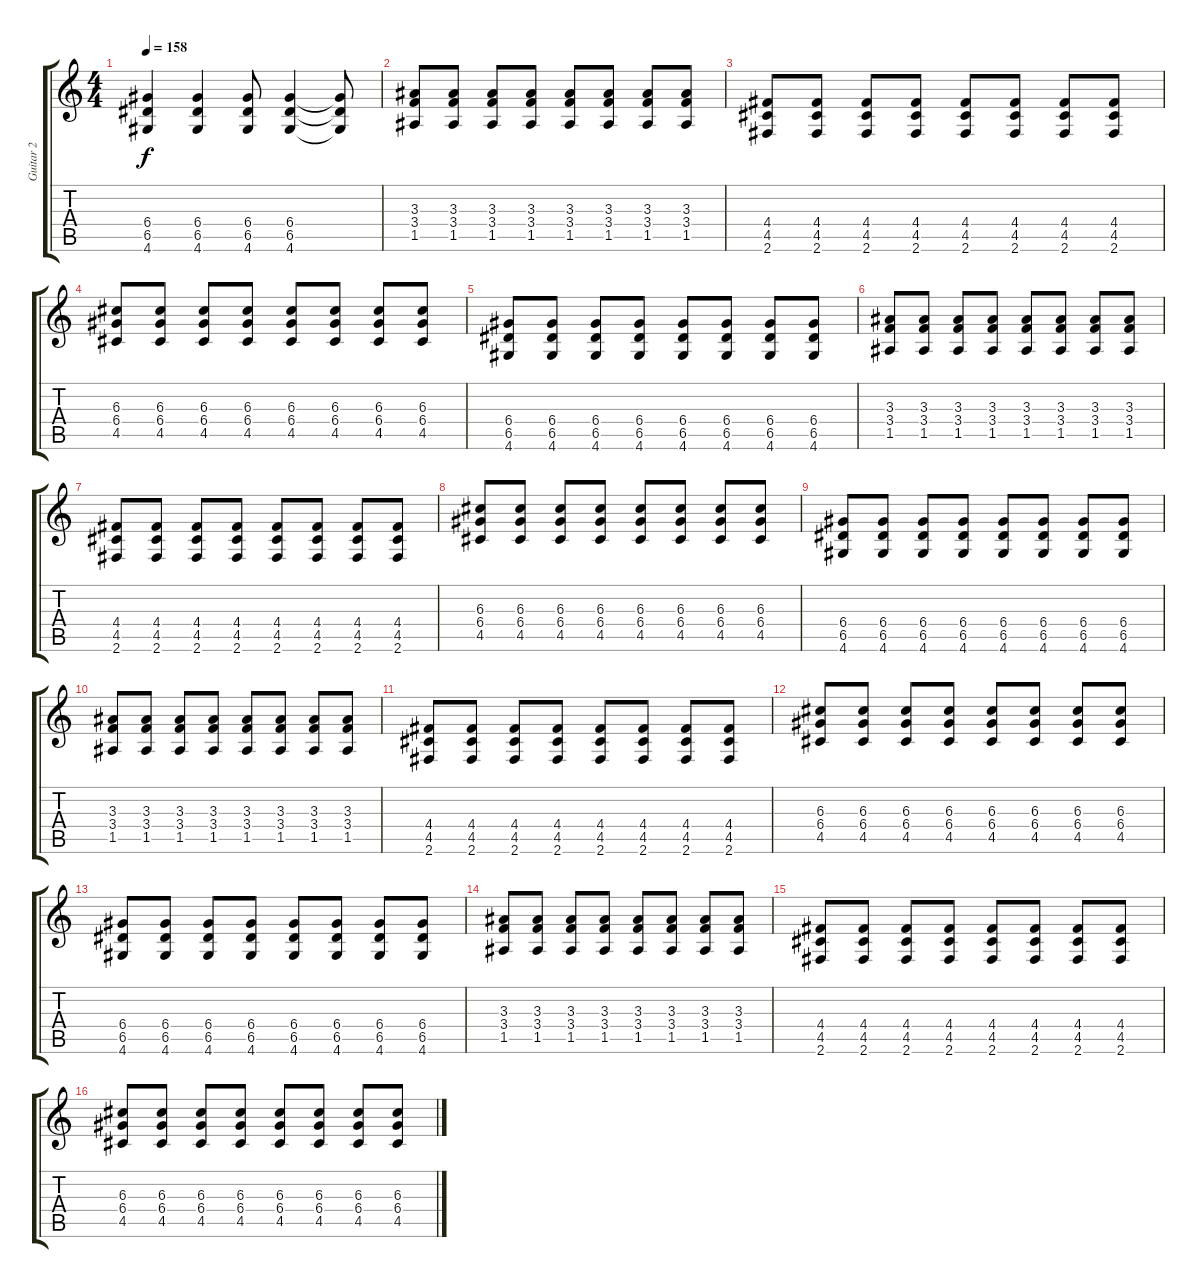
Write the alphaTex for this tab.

\track ("Guitar 2" "Guitar 2") {instrument distortionguitar}
\staff {score tabs}
\tuning (E4 B3 G3 D3 A2 E2) {hide}
\ts (4 4)
\tempo 158
\clef g2
\ks c
(6.4 6.5 4.6).4{dy f} (6.4 6.5 4.6).4 (6.4 6.5 4.6).8 (6.4 6.5 4.6).4 (6.4{t} 6.5{t} 4.6{t}).8 |
(3.3 3.4 1.5).8 (3.3 3.4 1.5).8 (3.3 3.4 1.5).8 (3.3 3.4 1.5).8 (3.3 3.4 1.5).8 (3.3 3.4 1.5).8 (3.3 3.4 1.5).8 (3.3 3.4 1.5).8 |
(4.4 4.5 2.6).8 (4.4 4.5 2.6).8 (4.4 4.5 2.6).8 (4.4 4.5 2.6).8 (4.4 4.5 2.6).8 (4.4 4.5 2.6).8 (4.4 4.5 2.6).8 (4.4 4.5 2.6).8 |
(6.3 6.4 4.5).8 (6.3 6.4 4.5).8 (6.3 6.4 4.5).8 (6.3 6.4 4.5).8 (6.3 6.4 4.5).8 (6.3 6.4 4.5).8 (6.3 6.4 4.5).8 (6.3 6.4 4.5).8 |
(6.4 6.5 4.6).8 (6.4 6.5 4.6).8 (6.4 6.5 4.6).8 (6.4 6.5 4.6).8 (6.4 6.5 4.6).8 (6.4 6.5 4.6).8 (6.4 6.5 4.6).8 (6.4 6.5 4.6).8 |
(3.3 3.4 1.5).8 (3.3 3.4 1.5).8 (3.3 3.4 1.5).8 (3.3 3.4 1.5).8 (3.3 3.4 1.5).8 (3.3 3.4 1.5).8 (3.3 3.4 1.5).8 (3.3 3.4 1.5).8 |
(4.4 4.5 2.6).8 (4.4 4.5 2.6).8 (4.4 4.5 2.6).8 (4.4 4.5 2.6).8 (4.4 4.5 2.6).8 (4.4 4.5 2.6).8 (4.4 4.5 2.6).8 (4.4 4.5 2.6).8 |
(6.3 6.4 4.5).8 (6.3 6.4 4.5).8 (6.3 6.4 4.5).8 (6.3 6.4 4.5).8 (6.3 6.4 4.5).8 (6.3 6.4 4.5).8 (6.3 6.4 4.5).8 (6.3 6.4 4.5).8 |
(6.4 6.5 4.6).8 (6.4 6.5 4.6).8 (6.4 6.5 4.6).8 (6.4 6.5 4.6).8 (6.4 6.5 4.6).8 (6.4 6.5 4.6).8 (6.4 6.5 4.6).8 (6.4 6.5 4.6).8 |
(3.3 3.4 1.5).8 (3.3 3.4 1.5).8 (3.3 3.4 1.5).8 (3.3 3.4 1.5).8 (3.3 3.4 1.5).8 (3.3 3.4 1.5).8 (3.3 3.4 1.5).8 (3.3 3.4 1.5).8 |
(4.4 4.5 2.6).8 (4.4 4.5 2.6).8 (4.4 4.5 2.6).8 (4.4 4.5 2.6).8 (4.4 4.5 2.6).8 (4.4 4.5 2.6).8 (4.4 4.5 2.6).8 (4.4 4.5 2.6).8 |
(6.3 6.4 4.5).8 (6.3 6.4 4.5).8 (6.3 6.4 4.5).8 (6.3 6.4 4.5).8 (6.3 6.4 4.5).8 (6.3 6.4 4.5).8 (6.3 6.4 4.5).8 (6.3 6.4 4.5).8 |
(6.4 6.5 4.6).8 (6.4 6.5 4.6).8 (6.4 6.5 4.6).8 (6.4 6.5 4.6).8 (6.4 6.5 4.6).8 (6.4 6.5 4.6).8 (6.4 6.5 4.6).8 (6.4 6.5 4.6).8 |
(3.3 3.4 1.5).8 (3.3 3.4 1.5).8 (3.3 3.4 1.5).8 (3.3 3.4 1.5).8 (3.3 3.4 1.5).8 (3.3 3.4 1.5).8 (3.3 3.4 1.5).8 (3.3 3.4 1.5).8 |
(4.4 4.5 2.6).8 (4.4 4.5 2.6).8 (4.4 4.5 2.6).8 (4.4 4.5 2.6).8 (4.4 4.5 2.6).8 (4.4 4.5 2.6).8 (4.4 4.5 2.6).8 (4.4 4.5 2.6).8 |
(6.3 6.4 4.5).8 (6.3 6.4 4.5).8 (6.3 6.4 4.5).8 (6.3 6.4 4.5).8 (6.3 6.4 4.5).8 (6.3 6.4 4.5).8 (6.3 6.4 4.5).8 (6.3 6.4 4.5).8
